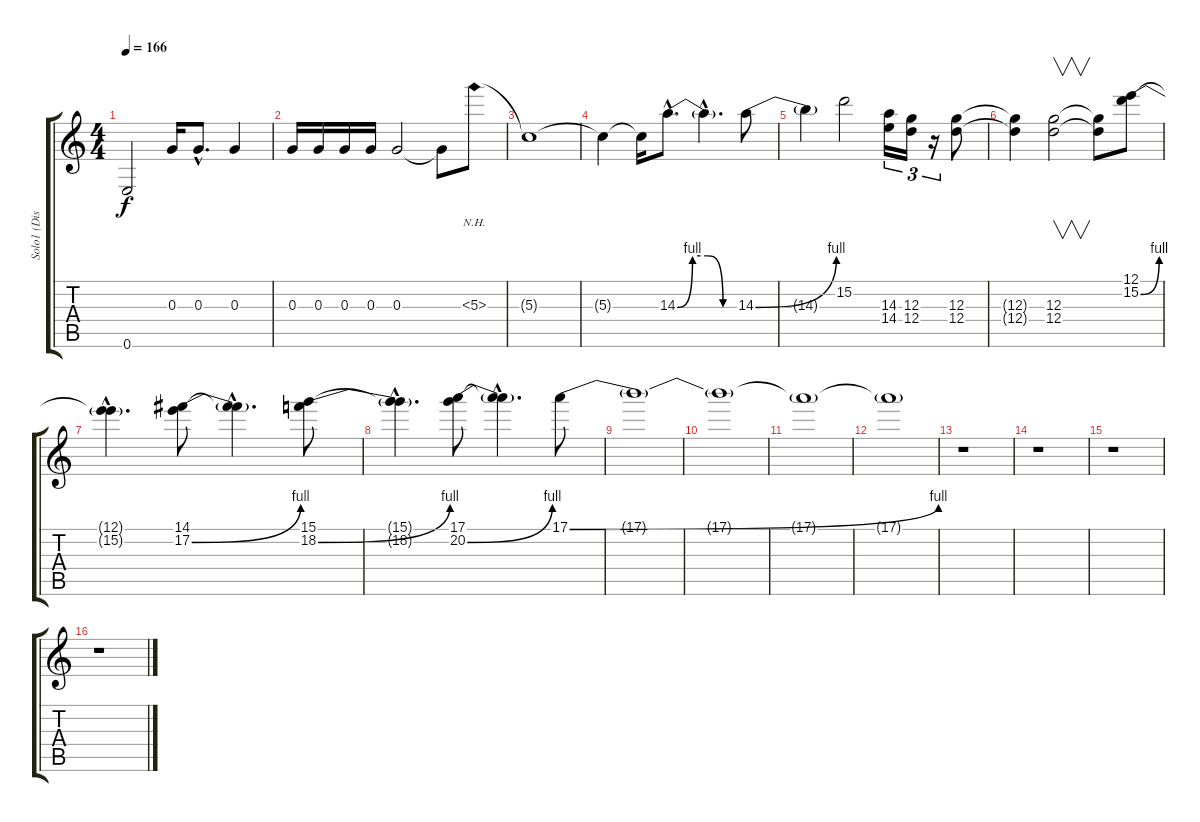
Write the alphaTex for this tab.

\track ("Solo1 (Dist.)" "Solo1 (Dis") {instrument distortionguitar}
\staff {score tabs}
\tuning (E4 B3 G3 D3 A2 E2) {hide}
\ts (4 4)
\tempo 166
\clef g2
\ks c
0.6{t}.2{dy f} 0.3.16 0.3{hac}.8{d} 0.3.4 |
0.3.16 0.3.16 0.3.16 0.3.16 0.3.2 0.3{t}.8 5.3{nh}.8 |
5.3{t}.1 |
5.3{t}.4 5.3{t}.16 14.3{be (custom 0 0 15 4 30 4 45 0 60 0) hac}.8{d} 14.3{hac t}.4{d} 14.3{be (bend 0 0 60 4)}.8 |
14.3{t}.4 15.2.2 (14.3 14.4).16{tu (3 2)} (12.3 12.4).16{tu (3 2)} r.16{tu (3 2)} (12.3 12.4).8 |
(12.3{t} 12.4{t}).4 (12.3 12.4).2{v} (12.3{t} 12.4{t}).8 (12.1 15.2{be (bend 0 0 60 4)}).8 |
(12.1{hac t} 15.2{hac t}).4{d} (14.1 17.2{be (bend 0 0 60 4)}).8 (14.1{hac t} 17.2{hac t}).4{d} (15.1 18.2{be (bend 0 0 60 4)}).8 |
(15.1{hac t} 18.2{hac t}).4{d} (17.1 20.2{be (bend 0 0 60 4)}).8 (17.1{hac t} 20.2{hac t}).4{d} 17.1{be (bend 0 0 60 4)}.8 |
17.1{t}.1 |
17.1{t}.1 |
17.1{t}.1 |
17.1{t}.1 |
r.1 |
r.1 |
r.1 |
r.1
